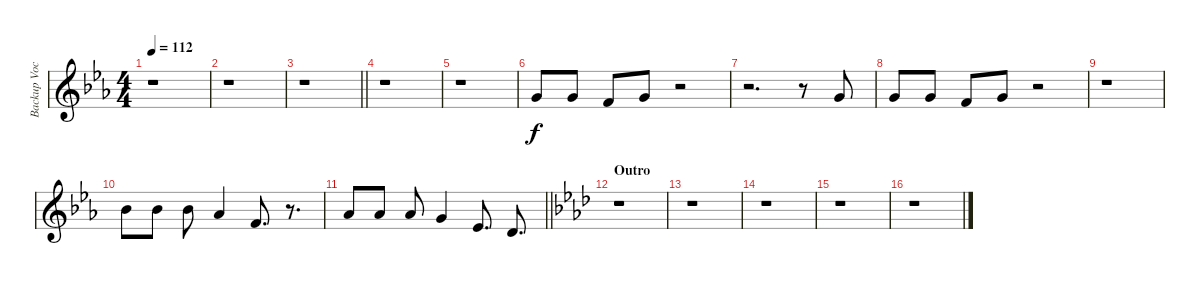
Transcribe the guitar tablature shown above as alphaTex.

\track ("Backup Vocals II" "Backup Voc") {instrument lead6voice}
\staff {score}
\tuning (D4 A3 F3 C3 G2 C2) {hide}
\ts (4 4)
\tempo 112
\clef g2
\ks eb
r.1{dy f} |
r.1 |
\barLineRight lightlight
r.1 |
r.1 |
r.1 |
5.1.8{balance 4} 5.1.8 8.2.8 5.1.8 r.2 |
r.2{d} r.8 5.1.8 |
5.1.8 5.1.8 8.2.8 5.1.8 r.2 |
r.1 |
8.1.8 8.1.8 8.1.8 5.1{be (custom 0 2 25 2 35 0 60 0)}.4 8.2.8{d} r.8{d} |
\barLineRight lightlight
6.1.8 6.1.8 6.1.8 8.2{be (custom 0 4 25 4 35 0 60 0)}.4 6.2.8{d} 5.2.8{d} |
\section ("" "Outro")
\ks ab
r.1 |
r.1 |
r.1 |
r.1 |
r.1
